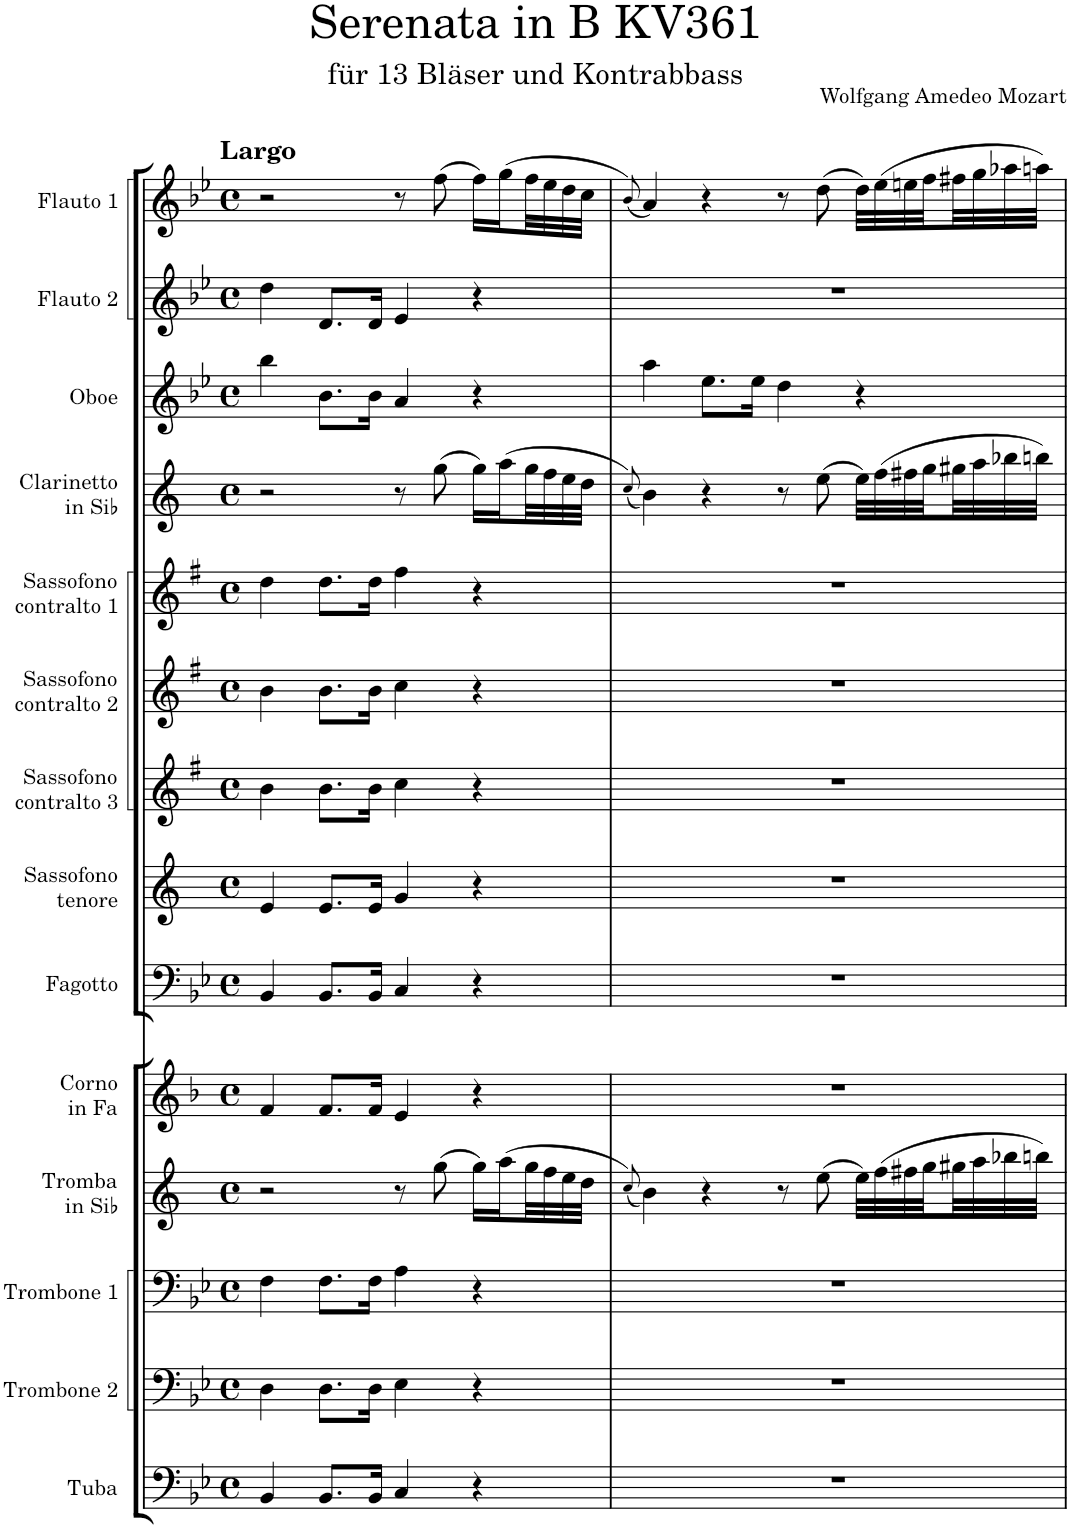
**kern	**kern	**kern	**kern	**kern	**kern	**kern	**kern	**kern	**kern	**kern	**kern	**kern	**kern
*part14	*part13	*part12	*part11	*part10	*part9	*part8	*part7	*part6	*part5	*part4	*part3	*part2	*part1
*staff14	*staff13	*staff12	*staff11	*staff10	*staff9	*staff8	*staff7	*staff6	*staff5	*staff4	*staff3	*staff2	*staff1
*I"Tuba	*I"Trombone 2	*I"Trombone 1	*I"Tromba  in Sib	*I"Corno in Fa	*I"Fagotto	*I"Sassofono tenore	*I"Sassofono  contralto 3	*I"Sassofono  contralto 2	*I"Sassofono  contralto 1	*I"Clarinetto in Sib	*I"Oboe	*I"Flauto 2	*I"Flauto 1
*I'Tba.	*I'Trb. 2	*I'Trb. 1	*I'Tr. in Sib	*I'Cor. in Fa	*I'Fag.	*	*	*	*	*I'Cl. in Sib	*I'Ob.	*I'Fl. 2	*I'Fl. 1
*clefF4	*clefF4	*clefF4	*clefG2	*clefG2	*clefF4	*clefG2	*clefG2	*clefG2	*clefG2	*clefG2	*clefG2	*clefG2	*clefG2
*	*	*	*Trd1c2	*Trd4c7	*	*Trd8c14	*Trd5c9	*Trd5c9	*Trd5c9	*Trd1c2	*	*	*
*k[b-e-]	*k[b-e-]	*k[b-e-]	*k[]	*k[b-]	*k[b-e-]	*k[]	*k[f#]	*k[f#]	*k[f#]	*k[]	*k[b-e-]	*k[b-e-]	*k[b-e-]
*M4/4	*M4/4	*M4/4	*M4/4	*M4/4	*M4/4	*M4/4	*M4/4	*M4/4	*M4/4	*M4/4	*M4/4	*M4/4	*M4/4
*met(c)	*met(c)	*met(c)	*met(c)	*met(c)	*met(c)	*met(c)	*met(c)	*met(c)	*met(c)	*met(c)	*met(c)	*met(c)	*met(c)
=1	=1	=1	=1	=1	=1	=1	=1	=1	=1	=1	=1	=1	=1
!	!	!	!	!	!	!	!	!	!	!	!	!	!LO:TX:a:B:t=Largo
4BB-/	4D\	4F\	2r	4f/	4BB-/	4e/	4b\	4b\	4dd\	2r	4bb-\	4dd\	2r
8.BB-/L	8.D\L	8.F\L	.	8.f/L	8.BB-/L	8.e/L	8.b\L	8.b\L	8.dd\L	.	8.b-\L	8.d/L	.
16BB-/Jk	16D\Jk	16F\Jk	.	16f/Jk	16BB-/Jk	16e/Jk	16b\Jk	16b\Jk	16dd\Jk	.	16b-\Jk	16d/Jk	.
4C/	4E-\	4A\	8r	4e/	4C/	4g/	4cc\	4cc\	4ff#\	8r	4a/	4e-/	8r
.	.	.	(8gg\	.	.	.	.	.	.	(8gg\	.	.	(8ff\
4r	4r	4r	16gg\LL)	4r	4r	4r	4r	4r	4r	16gg\LL)	4r	4r	16ff\LL)
.	.	.	(16aa\	.	.	.	.	.	.	(16aa\	.	.	(16gg\
.	.	.	32gg\L	.	.	.	.	.	.	32gg\L	.	.	32ff\L
.	.	.	32ff\	.	.	.	.	.	.	32ff\	.	.	32ee-\
.	.	.	32ee\	.	.	.	.	.	.	32ee\	.	.	32dd\
.	.	.	32dd\JJJ	.	.	.	.	.	.	32dd\JJJ	.	.	32cc\JJJ
=2	=2	=2	=2	=2	=2	=2	=2	=2	=2	=2	=2	=2	=2
.	.	.	(8qcc/)	.	.	.	.	.	.	(8qcc/)	.	.	(8qb-/)
1r	1r	1r	4b\)	1r	1r	1r	1r	1r	1r	4b\)	4aa\	1r	4a/)
.	.	.	4r	.	.	.	.	.	.	4r	8.ee-\L	.	4r
.	.	.	.	.	.	.	.	.	.	.	16ee-\Jk	.	.
.	.	.	8r	.	.	.	.	.	.	8r	4dd\	.	8r
.	.	.	(8ee\	.	.	.	.	.	.	(8ee\	.	.	(8dd\
.	.	.	32ee\LLL)	.	.	.	.	.	.	32ee\LLL)	4r	.	32dd\LLL)
.	.	.	(32ff\	.	.	.	.	.	.	(32ff\	.	.	(32ee-\
.	.	.	32ff#X\	.	.	.	.	.	.	32ff#X\	.	.	32een\
.	.	.	32gg\	.	.	.	.	.	.	32gg\	.	.	32ff\
.	.	.	32gg#X\	.	.	.	.	.	.	32gg#X\	.	.	32ff#X\
.	.	.	32aa\	.	.	.	.	.	.	32aa\	.	.	32gg\
.	.	.	32bb-X\	.	.	.	.	.	.	32bb-X\	.	.	32aa-X\
.	.	.	32bbn\JJJ)	.	.	.	.	.	.	32bbn\JJJ)	.	.	32aan\JJJ)
=	=	=	=	=	=	=	=	=	=	=	=	=	=
*-	*-	*-	*-	*-	*-	*-	*-	*-	*-	*-	*-	*-	*-
